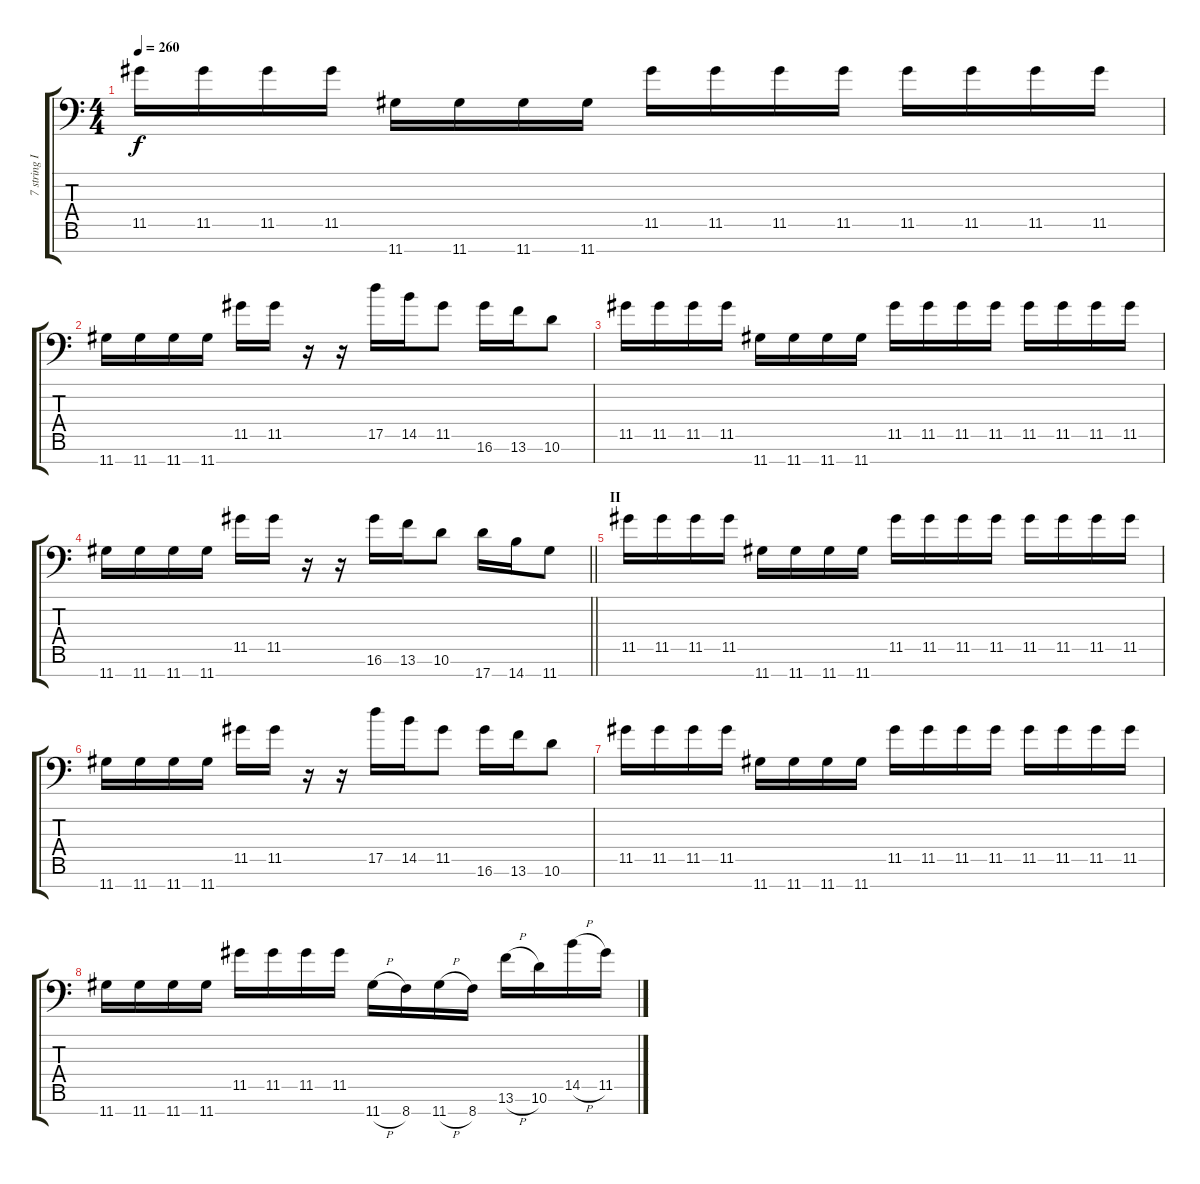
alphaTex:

\track ("7 string I" "7 string I") {instrument overdrivenguitar}
\staff {score tabs}
\tuning (E4 B3 G3 D3 A2 E2 A1) {hide}
\ts (4 4)
\tempo 260
\clef f4
\ks c
11.5.16{dy f} 11.5.16 11.5.16 11.5.16 11.7.16 11.7.16 11.7.16 11.7.16 11.5.16 11.5.16 11.5.16 11.5.16 11.5.16 11.5.16 11.5.16 11.5.16 |
11.7.16 11.7.16 11.7.16 11.7.16 11.5.16 11.5.16 r.16 r.16 17.5.16 14.5.16 11.5.8 16.6.16 13.6.16 10.6.8 |
11.5.16 11.5.16 11.5.16 11.5.16 11.7.16 11.7.16 11.7.16 11.7.16 11.5.16 11.5.16 11.5.16 11.5.16 11.5.16 11.5.16 11.5.16 11.5.16 |
\barLineRight lightlight
11.7.16 11.7.16 11.7.16 11.7.16 11.5.16 11.5.16 r.16 r.16 16.6.16 13.6.16 10.6.8 17.7.16 14.7.16 11.7.8 |
\section ("" "II")
11.5.16 11.5.16 11.5.16 11.5.16 11.7.16 11.7.16 11.7.16 11.7.16 11.5.16 11.5.16 11.5.16 11.5.16 11.5.16 11.5.16 11.5.16 11.5.16 |
11.7.16 11.7.16 11.7.16 11.7.16 11.5.16 11.5.16 r.16 r.16 17.5.16 14.5.16 11.5.8 16.6.16 13.6.16 10.6.8 |
11.5.16 11.5.16 11.5.16 11.5.16 11.7.16 11.7.16 11.7.16 11.7.16 11.5.16 11.5.16 11.5.16 11.5.16 11.5.16 11.5.16 11.5.16 11.5.16 |
11.7.16 11.7.16 11.7.16 11.7.16 11.5.16 11.5.16 11.5.16 11.5.16 11.7{h}.16 8.7.16 11.7{h}.16 8.7.16 13.6{h}.16 10.6.16 14.5{h}.16 11.5.16
